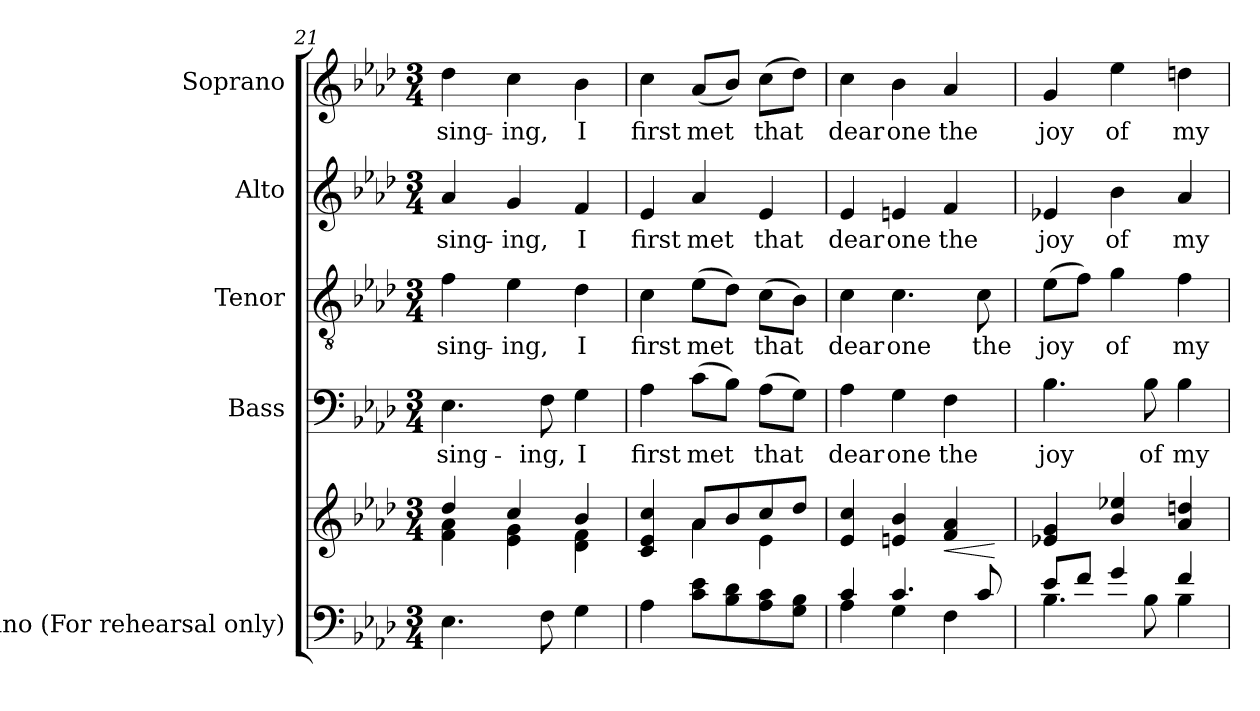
**kern	**kern	**dynam	**kern	**text	**kern	**text	**kern	**text	**kern	**text
*part5	*part5	*part5	*part4	*part4	*part3	*part3	*part2	*part2	*part1	*part1
*staff6	*staff5	*staff5/6	*staff4	*staff4	*staff3	*staff3	*staff2	*staff2	*staff1	*staff1
*I"Piano (For rehearsal only)	*	*	*I"Bass	*	*I"Tenor	*	*I"Alto	*	*I"Soprano	*
*I'Pno.	*	*	*I'B.	*	*I'T.	*	*I'A.	*	*I'S.	*
*clefF4	*clefG2	*	*clefF4	*	*clefGv2	*	*clefG2	*	*clefG2	*
*	*	*	*	*	*ITrd7c12	*	*	*	*	*
*k[b-e-a-d-]	*k[b-e-a-d-]	*	*k[b-e-a-d-]	*	*k[b-e-a-d-]	*	*k[b-e-a-d-]	*	*k[b-e-a-d-]	*
*A-:	*A-:	*	*A-:	*	*A-:	*	*A-:	*	*A-:	*
*M3/4	*M3/4	*	*M3/4	*	*M3/4	*	*M3/4	*	*M3/4	*
=21	=21	=21	=21	=21	=21	=21	=21	=21	=21	=21
*	*^	*	*	*	*	*	*	*	*	*
!	!	!	!	!	!LO:LY:b:color=#000000	!	!	!	!	!	!
!	!	!	!	!	!	!	!LO:LY:b:color=#000000	!	!	!	!
!	!	!	!	!	!	!	!	!	!LO:LY:b:color=#000000	!	!
!	!	!	!	!	!	!	!	!	!	!	!LO:LY:b:color=#000000
4.E-i\	4dd-i/	4fi\ 4a-i	.	4.E-i\	sing-	4Fi\	sing-	4a-i/	sing-	4dd-i\	sing-
!	!	!	!	!	!	!	!LO:LY:b:color=#000000	!	!	!	!
!	!	!	!	!	!	!	!	!	!LO:LY:b:color=#000000	!	!
!	!	!	!	!	!	!	!	!	!	!	!LO:LY:b:color=#000000
.	4cci/	4e-i\ 4gi	.	.	.	4E-i\	-ing,	4gi/	-ing,	4cci\	-ing,
!	!	!	!	!	!LO:LY:b:color=#000000	!	!	!	!	!	!
8Fi\	.	.	.	8Fi\	-ing,	.	.	.	.	.	.
!	!	!	!	!	!LO:LY:b:color=#000000	!	!	!	!	!	!
!	!	!	!	!	!	!	!LO:LY:b:color=#000000	!	!	!	!
!	!	!	!	!	!	!	!	!	!LO:LY:b:color=#000000	!	!
!	!	!	!	!	!	!	!	!	!	!	!LO:LY:b:color=#000000
4Gi\	4b-i/	4d-i\ 4fi	.	4Gi\	I	4D-i\	I	4fi/	I	4b-i\	I
=22	=22	=22	=22	=22	=22	=22	=22	=22	=22	=22	=22
!	!	!	!	!	!LO:LY:b:color=#000000	!	!	!	!	!	!
!	!	!	!	!	!	!	!LO:LY:b:color=#000000	!	!	!	!
!	!	!	!	!	!	!	!	!	!LO:LY:b:color=#000000	!	!
!	!	!	!	!	!	!	!	!	!	!	!LO:LY:b:color=#000000
4A-i\	4ci/ 4e-i 4cci	4ryy	.	4A-i\	first	4Ci\	first	4e-i/	first	4cci\	first
!	!	!	!	!	!LO:LY:b:color=#000000	!	!	!	!	!	!
!	!	!	!	!	!	!	!LO:LY:b:color=#000000	!	!	!	!
!	!	!	!	!	!	!	!	!	!LO:LY:b:color=#000000	!	!
!	!	!	!	!	!	!	!	!	!	!	!LO:LY:b:color=#000000
8ci\ 8e-iL	8a-i/L	4a-i\	.	(8ci\L	met	(8E-i\L	met	4a-i/	met	(8a-i/L	met
8B-i\ 8d-i	8b-i/	.	.	8B-i\J)	.	8D-i\J)	.	.	.	8b-i/J)	.
!	!	!	!	!	!LO:LY:b:color=#000000	!	!	!	!	!	!
!	!	!	!	!	!	!	!LO:LY:b:color=#000000	!	!	!	!
!	!	!	!	!	!	!	!	!	!LO:LY:b:color=#000000	!	!
!	!	!	!	!	!	!	!	!	!	!	!LO:LY:b:color=#000000
8A-i\ 8ci	8cci/	4e-i\	.	(8A-i\L	that	(8Ci\L	that	4e-i/	that	(8cci\L	that
8Gi\ 8B-iJ	8dd-i/J	.	.	8Gi\J)	.	8BB-i\J)	.	.	.	8dd-i\J)	.
*	*v	*v	*	*	*	*	*	*	*	*	*
!!LO:PB:g=z
=23	=23	=23	=23	=23	=23	=23	=23	=23	=23	=23
*^	*	*	*	*	*	*	*	*	*	*
!	!	!	!	!	!LO:LY:b:color=#000000	!	!	!	!	!	!
!	!	!	!	!	!	!	!LO:LY:b:color=#000000	!	!	!	!
!	!	!	!	!	!	!	!	!	!LO:LY:b:color=#000000	!	!
!	!	!	!	!	!	!	!	!	!	!	!LO:LY:b:color=#000000
4ci/	4A-i\	4e-i/ 4cci	.	4A-i\	dear	4Ci\	dear	4e-i/	dear	4cci\	dear
!	!	!	!	!	!LO:LY:b:color=#000000	!	!	!	!	!	!
!	!	!	!	!	!	!	!LO:LY:b:color=#000000	!	!	!	!
!	!	!	!	!	!	!	!	!	!LO:LY:b:color=#000000	!	!
!	!	!	!	!	!	!	!	!	!	!	!LO:LY:b:color=#000000
4.ci/	4Gi\	4eni/ 4b-i	.	4Gi\	one	4.Ci\	one	4eni/	one	4b-i\	one
!	!	!	!LO:HP:b	!	!	!	!	!	!	!	!
!	!	!	!	!	!LO:LY:b:color=#000000	!	!	!	!	!	!
!	!	!	!	!	!	!	!	!	!LO:LY:b:color=#000000	!	!
!	!	!	!	!	!	!	!	!	!	!	!LO:LY:b:color=#000000
.	4Fi\	4fi/ 4a-i	<	4Fi\	the	.	.	4fi/	the	4a-i/	the
!	!	!	!	!	!	!	!LO:LY:b:color=#000000	!	!	!	!
8ci/	.	.	.	.	.	8Ci\	the	.	.	.	.
*v	*v	*	*	*	*	*	*	*	*	*	*
.	.	[	.	.	.	.	.	.	.	.
=24	=24	=24	=24	=24	=24	=24	=24	=24	=24	=24
*^	*	*	*	*	*	*	*	*	*	*
!	!	!	!	!	!LO:LY:b:color=#000000	!	!	!	!	!	!
!	!	!	!	!	!	!	!LO:LY:b:color=#000000	!	!	!	!
!	!	!	!	!	!	!	!	!	!LO:LY:b:color=#000000	!	!
!	!	!	!	!	!	!	!	!	!	!	!LO:LY:b:color=#000000
8e-i/L	4.B-i\	4e-Xi/ 4gi	.	4.B-i\	joy	(8E-i\L	joy	4e-Xi/	joy	4gi/	joy
8fi/J	.	.	.	.	.	8Fi\J)	.	.	.	.	.
!	!	!	!	!	!	!	!LO:LY:b:color=#000000	!	!	!	!
!	!	!	!	!	!	!	!	!	!LO:LY:b:color=#000000	!	!
!	!	!	!	!	!	!	!	!	!	!	!LO:LY:b:color=#000000
4gi/	.	4b-i/ 4ee-Xi	.	.	.	4Gi\	of	4b-i\	of	4ee-i\	of
!	!	!	!	!	!LO:LY:b:color=#000000	!	!	!	!	!	!
.	8B-i\	.	.	8B-i\	of	.	.	.	.	.	.
!	!	!	!	!	!LO:LY:b:color=#000000	!	!	!	!	!	!
!	!	!	!	!	!	!	!LO:LY:b:color=#000000	!	!	!	!
!	!	!	!	!	!	!	!	!	!LO:LY:b:color=#000000	!	!
!	!	!	!	!	!	!	!	!	!	!	!LO:LY:b:color=#000000
4fi/	4B-i\	4a-i/ 4ddni	.	4B-i\	my	4Fi\	my	4a-i/	my	4ddni\	my
*v	*v	*	*	*	*	*	*	*	*	*	*
=	=	=	=	=	=	=	=	=	=	=
*-	*-	*-	*-	*-	*-	*-	*-	*-	*-	*-
